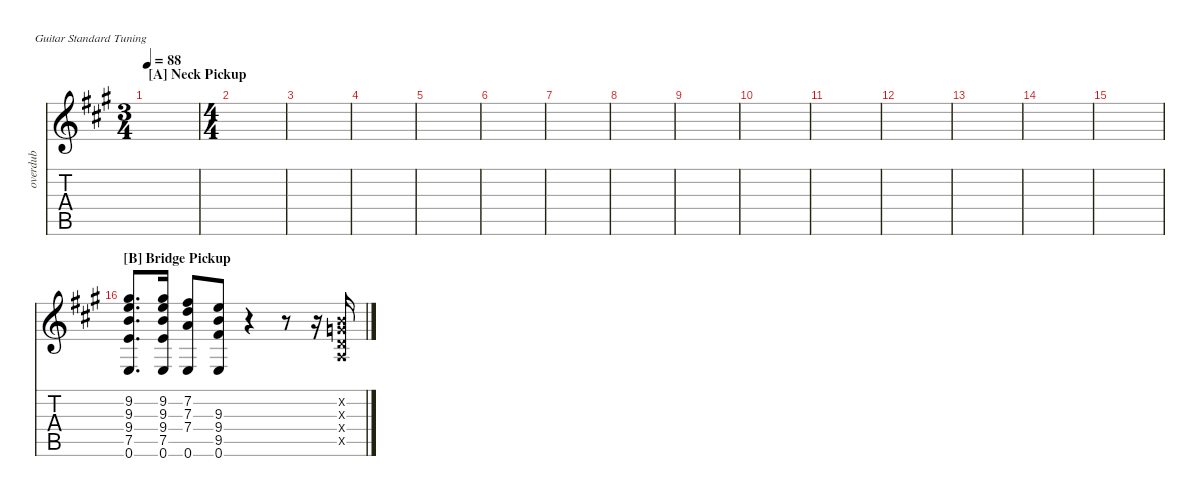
\defaultSystemsLayout 4
\hideDynamics
\bracketExtendMode nobrackets
\otherSystemsTrackNameOrientation horizontal
\track ("Bridge Volume and Tone Overdub" "overdub") {instrument overdrivenguitar}
\staff {score tabs}
\tuning (E4 B3 G3 D3 A2 E2)
\ts (3 4)
\beaming (8 2 2 2)
\section ("A" "Neck Pickup")
\tempo 88
\clef g2
\ks a
|
\ts (4 4)
\beaming (8 2 2 2 2)
|
|
|
|
|
|
|
|
|
|
|
|
|
|
\section ("B" "Bridge Pickup")
(0.6 9.4 9.3 9.2 7.5).8{d} (0.6 9.4 9.3 9.2 7.5).16 (0.6 7.4 7.3 7.2).8 (0.6 9.5 9.4 9.3).8 r.4 r.8 r.16 (0.5{x} 0.4{x} 0.3{x} 0.2{x}).16
